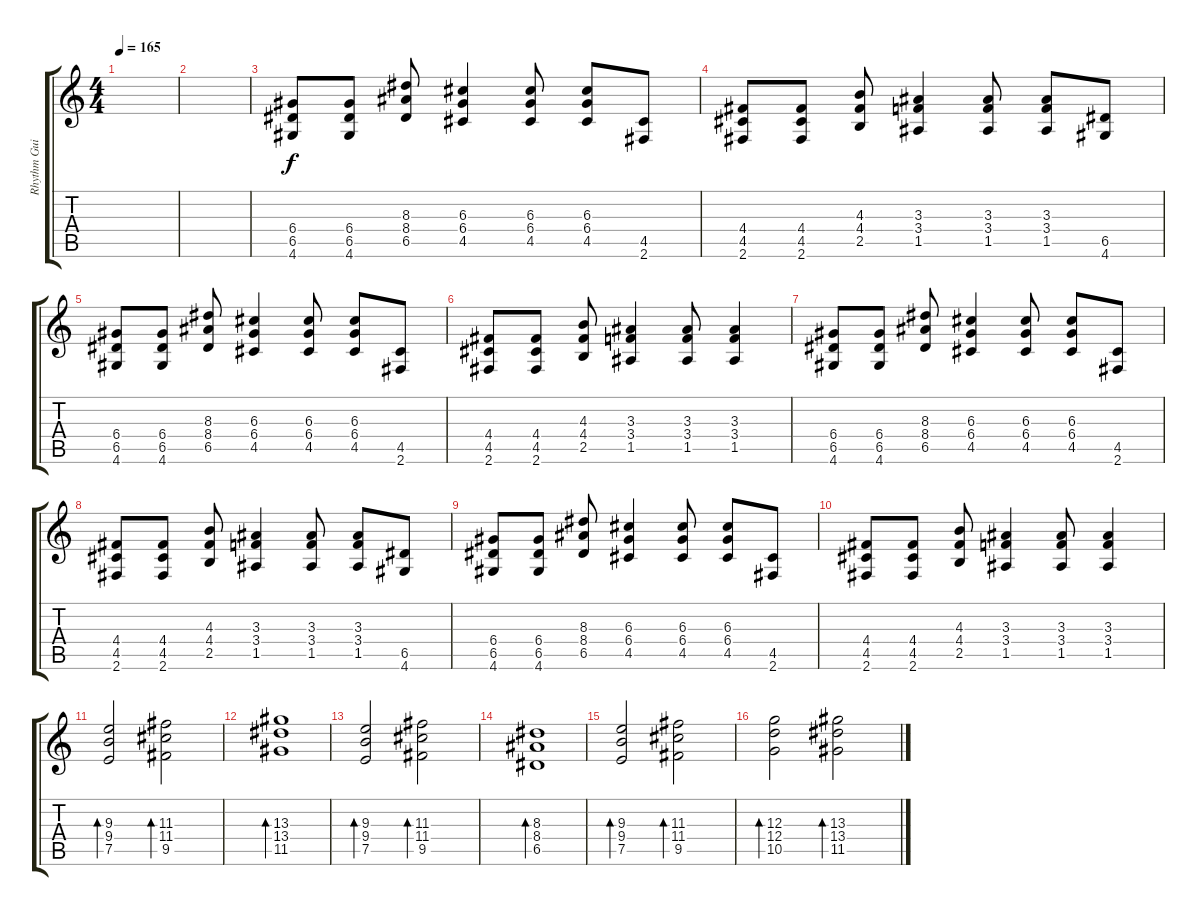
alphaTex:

\track ("Rhythm Guitar" "Rhythm Gui") {instrument distortionguitar}
\staff {score tabs}
\tuning (E4 B3 G3 D3 A2 E2) {hide}
\ts (4 4)
\tempo 165
\clef g2
\ks c
|
|
(6.4 6.5 4.6).8 (6.4 6.5 4.6).8 (8.3 8.4 6.5).8 (6.3 6.4 4.5).4 (6.3 6.4 4.5).8 (6.3 6.4 4.5).8 (4.5 2.6).8 |
(4.4 4.5 2.6).8 (4.4 4.5 2.6).8 (4.3 4.4 2.5).8 (3.3 3.4 1.5).4 (3.3 3.4 1.5).8 (3.3 3.4 1.5).8 (6.5 4.6).8 |
(6.4 6.5 4.6).8 (6.4 6.5 4.6).8 (8.3 8.4 6.5).8 (6.3 6.4 4.5).4 (6.3 6.4 4.5).8 (6.3 6.4 4.5).8 (4.5 2.6).8 |
(4.4 4.5 2.6).8 (4.4 4.5 2.6).8 (4.3 4.4 2.5).8 (3.3 3.4 1.5).4 (3.3 3.4 1.5).8 (3.3 3.4 1.5).4 |
(6.4 6.5 4.6).8 (6.4 6.5 4.6).8 (8.3 8.4 6.5).8 (6.3 6.4 4.5).4 (6.3 6.4 4.5).8 (6.3 6.4 4.5).8 (4.5 2.6).8 |
(4.4 4.5 2.6).8 (4.4 4.5 2.6).8 (4.3 4.4 2.5).8 (3.3 3.4 1.5).4 (3.3 3.4 1.5).8 (3.3 3.4 1.5).8 (6.5 4.6).8 |
(6.4 6.5 4.6).8 (6.4 6.5 4.6).8 (8.3 8.4 6.5).8 (6.3 6.4 4.5).4 (6.3 6.4 4.5).8 (6.3 6.4 4.5).8 (4.5 2.6).8 |
(4.4 4.5 2.6).8 (4.4 4.5 2.6).8 (4.3 4.4 2.5).8 (3.3 3.4 1.5).4 (3.3 3.4 1.5).8 (3.3 3.4 1.5).4 |
(9.3 9.4 7.5).2{bd 240 volume 8} (11.3 11.4 9.5).2{bd 240} |
(13.3 13.4 11.5).1{bd 240} |
(9.3 9.4 7.5).2{bd 240} (11.3 11.4 9.5).2{bd 240} |
(8.3 8.4 6.5).1{bd 240} |
(9.3 9.4 7.5).2{bd 240} (11.3 11.4 9.5).2{bd 240} |
(12.3 12.4 10.5).2{bd 240} (13.3 13.4 11.5).2{bd 240}
